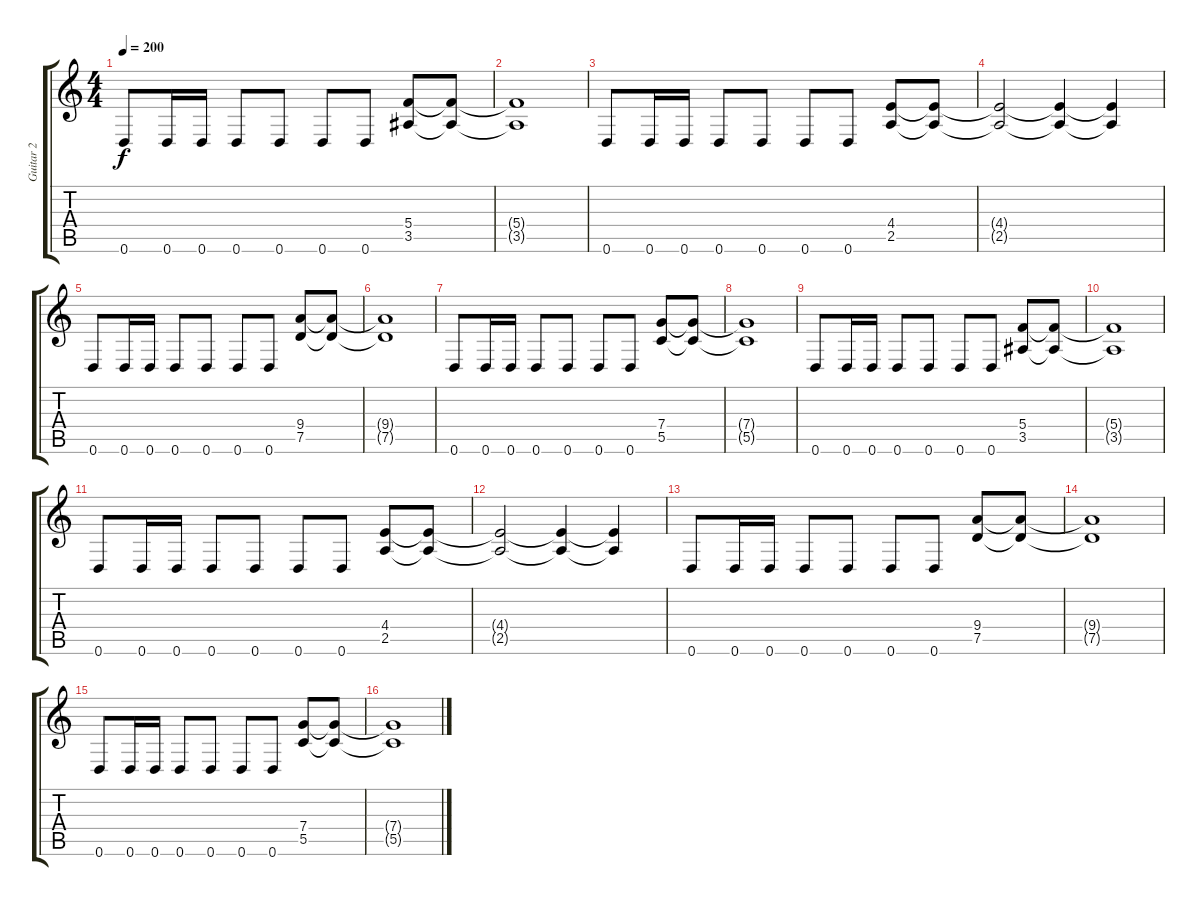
\track ("Guitar 2" "Guitar 2") {instrument distortionguitar}
\staff {score tabs}
\tuning (D4 A3 F3 C3 G2 D2) {hide}
\ts (4 4)
\tempo 200
\clef g2
\ks c
0.6.8{dy f} 0.6.16 0.6.16 0.6.8 0.6.8 0.6.8 0.6.8 (5.4 3.5).8 (5.4{t} 3.5{t}).8 |
(5.4{t} 3.5{t}).1 |
0.6.8 0.6.16 0.6.16 0.6.8 0.6.8 0.6.8 0.6.8 (4.4 2.5).8 (4.4{t} 2.5{t}).8 |
(4.4{t} 2.5{t}).2 (4.4{t} 2.5{t}).4 (4.4{t} 2.5{t}).4 |
0.6.8 0.6.16 0.6.16 0.6.8 0.6.8 0.6.8 0.6.8 (9.4 7.5).8 (9.4{t} 7.5{t}).8 |
(9.4{t} 7.5{t}).1 |
0.6.8 0.6.16 0.6.16 0.6.8 0.6.8 0.6.8 0.6.8 (7.4 5.5).8 (7.4{t} 5.5{t}).8 |
(7.4{t} 5.5{t}).1 |
0.6.8 0.6.16 0.6.16 0.6.8 0.6.8 0.6.8 0.6.8 (5.4 3.5).8 (5.4{t} 3.5{t}).8 |
(5.4{t} 3.5{t}).1 |
0.6.8 0.6.16 0.6.16 0.6.8 0.6.8 0.6.8 0.6.8 (4.4 2.5).8 (4.4{t} 2.5{t}).8 |
(4.4{t} 2.5{t}).2 (4.4{t} 2.5{t}).4 (4.4{t} 2.5{t}).4 |
0.6.8 0.6.16 0.6.16 0.6.8 0.6.8 0.6.8 0.6.8 (9.4 7.5).8 (9.4{t} 7.5{t}).8 |
(9.4{t} 7.5{t}).1 |
0.6.8 0.6.16 0.6.16 0.6.8 0.6.8 0.6.8 0.6.8 (7.4 5.5).8 (7.4{t} 5.5{t}).8 |
(7.4{t} 5.5{t}).1
